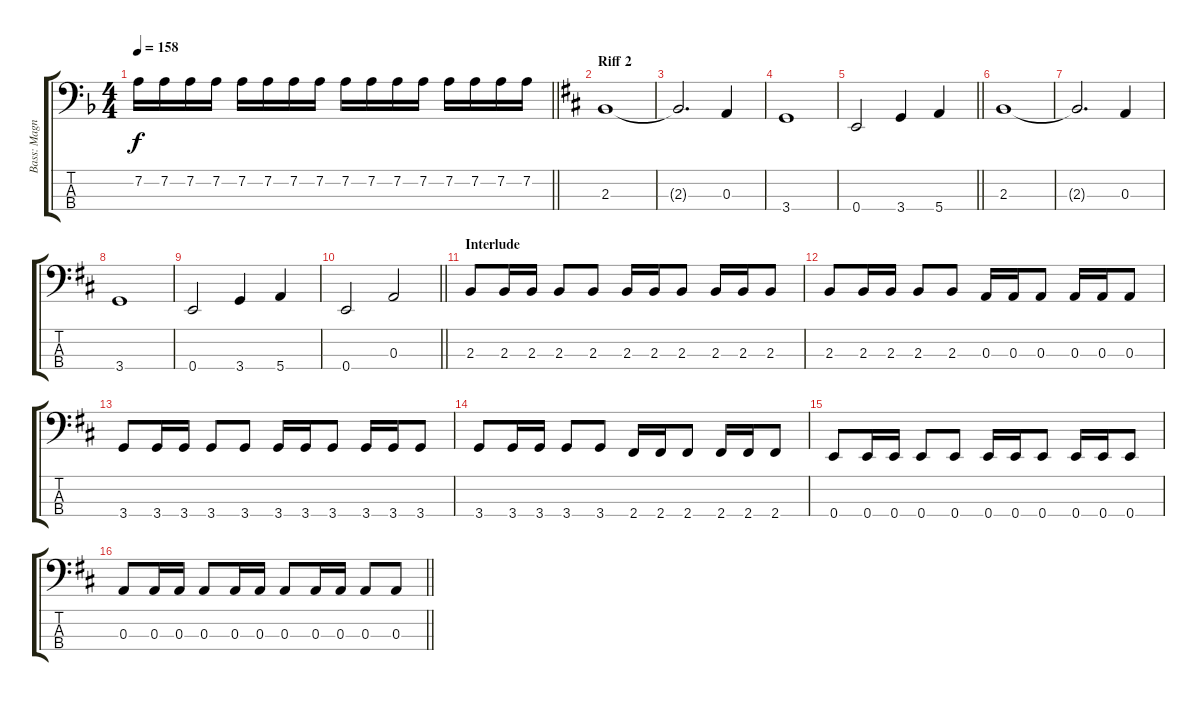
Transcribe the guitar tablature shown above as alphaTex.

\track ("Bass: Magnus Ek" "Bass: Magn") {instrument electricbassfinger}
\staff {score tabs}
\tuning (G2 D2 A1 E1) {hide}
\ts (4 4)
\tempo 158
\clef f4
\barLineRight lightlight
\ks dminor
7.2.16{dy f} 7.2.16 7.2.16 7.2.16 7.2.16 7.2.16 7.2.16 7.2.16 7.2.16 7.2.16 7.2.16 7.2.16 7.2.16 7.2.16 7.2.16 7.2.16 |
\section ("" "Riff 2")
\ks bminor
2.3.1 |
2.3{t}.2{d} 0.3.4 |
3.4.1 |
\barLineRight lightlight
0.4.2 3.4.4 5.4.4 |
2.3.1 |
2.3{t}.2{d} 0.3.4 |
3.4.1 |
0.4.2 3.4.4 5.4.4 |
\barLineRight lightlight
0.4.2 0.3.2 |
\section ("" "Interlude")
2.3.8 2.3.16 2.3.16 2.3.8 2.3.8 2.3.16 2.3.16 2.3.8 2.3.16 2.3.16 2.3.8 |
2.3.8 2.3.16 2.3.16 2.3.8 2.3.8 0.3.16 0.3.16 0.3.8 0.3.16 0.3.16 0.3.8 |
3.4.8 3.4.16 3.4.16 3.4.8 3.4.8 3.4.16 3.4.16 3.4.8 3.4.16 3.4.16 3.4.8 |
3.4.8 3.4.16 3.4.16 3.4.8 3.4.8 2.4.16 2.4.16 2.4.8 2.4.16 2.4.16 2.4.8 |
0.4.8 0.4.16 0.4.16 0.4.8 0.4.8 0.4.16 0.4.16 0.4.8 0.4.16 0.4.16 0.4.8 |
\barLineRight lightlight
0.3.8 0.3.16 0.3.16 0.3.8 0.3.16 0.3.16 0.3.8 0.3.16 0.3.16 0.3.8 0.3.8
